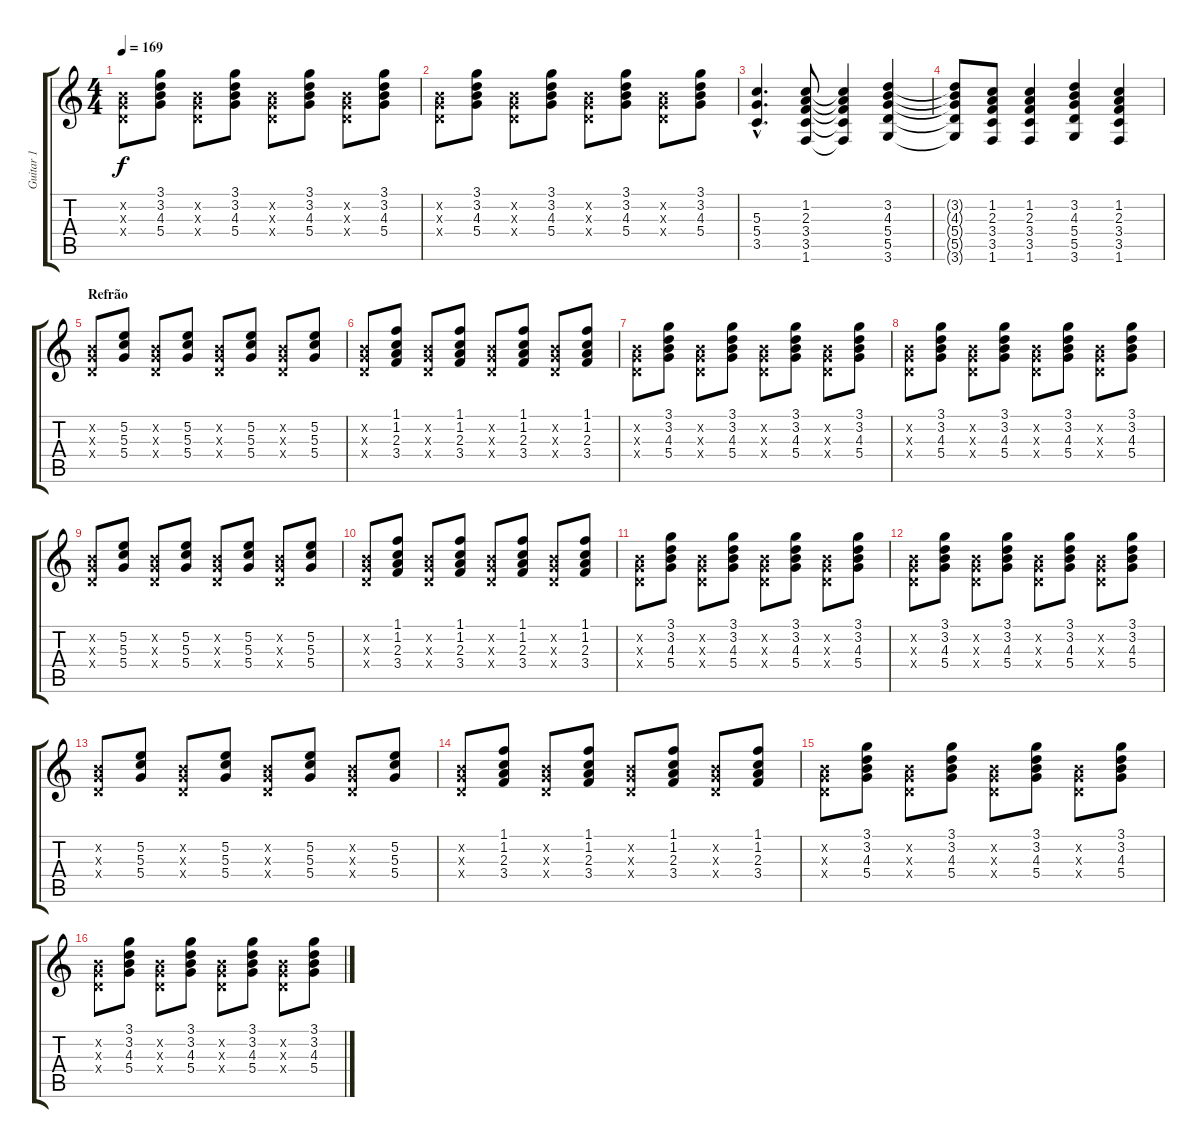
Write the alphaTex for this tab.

\track ("Guitar 1" "Guitar 1") {instrument electricguitarclean}
\staff {score tabs}
\tuning (E4 B3 G3 D3 A2 E2) {hide}
\ts (4 4)
\tempo 169
\clef g2
\ks c
(0.2{x} 0.3{x} 0.4{x}).8{dy f} (3.1 3.2 4.3 5.4).8 (0.2{x} 0.3{x} 0.4{x}).8 (3.1 3.2 4.3 5.4).8 (0.2{x} 0.3{x} 0.4{x}).8 (3.1 3.2 4.3 5.4).8 (0.2{x} 0.3{x} 0.4{x}).8 (3.1 3.2 4.3 5.4).8 |
(0.2{x} 0.3{x} 0.4{x}).8 (3.1 3.2 4.3 5.4).8 (0.2{x} 0.3{x} 0.4{x}).8 (3.1 3.2 4.3 5.4).8 (0.2{x} 0.3{x} 0.4{x}).8 (3.1 3.2 4.3 5.4).8 (0.2{x} 0.3{x} 0.4{x}).8 (3.1 3.2 4.3 5.4).8 |
(5.3{hac} 5.4{hac} 3.5{hac}).4{d} (1.2 2.3 3.4 3.5 1.6).8 (1.2{t} 2.3{t} 3.4{t} 3.5{t} 1.6{t}).4 (3.2 4.3 5.4 5.5 3.6).4 |
(3.2{t} 4.3{t} 5.4{t} 5.5{t} 3.6{t}).8 (1.2 2.3 3.4 3.5 1.6).8 (1.2 2.3 3.4 3.5 1.6).4 (3.2 4.3 5.4 5.5 3.6).4 (1.2 2.3 3.4 3.5 1.6).4 |
\section ("" "Refrão")
(0.2{x} 0.3{x} 0.4{x}).8 (5.2 5.3 5.4).8 (0.2{x} 0.3{x} 0.4{x}).8 (5.2 5.3 5.4).8 (0.2{x} 0.3{x} 0.4{x}).8 (5.2 5.3 5.4).8 (0.2{x} 0.3{x} 0.4{x}).8 (5.2 5.3 5.4).8 |
(0.2{x} 0.3{x} 0.4{x}).8 (1.1 1.2 2.3 3.4).8 (0.2{x} 0.3{x} 0.4{x}).8 (1.1 1.2 2.3 3.4).8 (0.2{x} 0.3{x} 0.4{x}).8 (1.1 1.2 2.3 3.4).8 (0.2{x} 0.3{x} 0.4{x}).8 (1.1 1.2 2.3 3.4).8 |
(0.2{x} 0.3{x} 0.4{x}).8 (3.1 3.2 4.3 5.4).8 (0.2{x} 0.3{x} 0.4{x}).8 (3.1 3.2 4.3 5.4).8 (0.2{x} 0.3{x} 0.4{x}).8 (3.1 3.2 4.3 5.4).8 (0.2{x} 0.3{x} 0.4{x}).8 (3.1 3.2 4.3 5.4).8 |
(0.2{x} 0.3{x} 0.4{x}).8 (3.1 3.2 4.3 5.4).8 (0.2{x} 0.3{x} 0.4{x}).8 (3.1 3.2 4.3 5.4).8 (0.2{x} 0.3{x} 0.4{x}).8 (3.1 3.2 4.3 5.4).8 (0.2{x} 0.3{x} 0.4{x}).8 (3.1 3.2 4.3 5.4).8 |
(0.2{x} 0.3{x} 0.4{x}).8 (5.2 5.3 5.4).8 (0.2{x} 0.3{x} 0.4{x}).8 (5.2 5.3 5.4).8 (0.2{x} 0.3{x} 0.4{x}).8 (5.2 5.3 5.4).8 (0.2{x} 0.3{x} 0.4{x}).8 (5.2 5.3 5.4).8 |
(0.2{x} 0.3{x} 0.4{x}).8 (1.1 1.2 2.3 3.4).8 (0.2{x} 0.3{x} 0.4{x}).8 (1.1 1.2 2.3 3.4).8 (0.2{x} 0.3{x} 0.4{x}).8 (1.1 1.2 2.3 3.4).8 (0.2{x} 0.3{x} 0.4{x}).8 (1.1 1.2 2.3 3.4).8 |
(0.2{x} 0.3{x} 0.4{x}).8 (3.1 3.2 4.3 5.4).8 (0.2{x} 0.3{x} 0.4{x}).8 (3.1 3.2 4.3 5.4).8 (0.2{x} 0.3{x} 0.4{x}).8 (3.1 3.2 4.3 5.4).8 (0.2{x} 0.3{x} 0.4{x}).8 (3.1 3.2 4.3 5.4).8 |
(0.2{x} 0.3{x} 0.4{x}).8 (3.1 3.2 4.3 5.4).8 (0.2{x} 0.3{x} 0.4{x}).8 (3.1 3.2 4.3 5.4).8 (0.2{x} 0.3{x} 0.4{x}).8 (3.1 3.2 4.3 5.4).8 (0.2{x} 0.3{x} 0.4{x}).8 (3.1 3.2 4.3 5.4).8 |
(0.2{x} 0.3{x} 0.4{x}).8 (5.2 5.3 5.4).8 (0.2{x} 0.3{x} 0.4{x}).8 (5.2 5.3 5.4).8 (0.2{x} 0.3{x} 0.4{x}).8 (5.2 5.3 5.4).8 (0.2{x} 0.3{x} 0.4{x}).8 (5.2 5.3 5.4).8 |
(0.2{x} 0.3{x} 0.4{x}).8 (1.1 1.2 2.3 3.4).8 (0.2{x} 0.3{x} 0.4{x}).8 (1.1 1.2 2.3 3.4).8 (0.2{x} 0.3{x} 0.4{x}).8 (1.1 1.2 2.3 3.4).8 (0.2{x} 0.3{x} 0.4{x}).8 (1.1 1.2 2.3 3.4).8 |
(0.2{x} 0.3{x} 0.4{x}).8 (3.1 3.2 4.3 5.4).8 (0.2{x} 0.3{x} 0.4{x}).8 (3.1 3.2 4.3 5.4).8 (0.2{x} 0.3{x} 0.4{x}).8 (3.1 3.2 4.3 5.4).8 (0.2{x} 0.3{x} 0.4{x}).8 (3.1 3.2 4.3 5.4).8 |
(0.2{x} 0.3{x} 0.4{x}).8 (3.1 3.2 4.3 5.4).8 (0.2{x} 0.3{x} 0.4{x}).8 (3.1 3.2 4.3 5.4).8 (0.2{x} 0.3{x} 0.4{x}).8 (3.1 3.2 4.3 5.4).8 (0.2{x} 0.3{x} 0.4{x}).8 (3.1 3.2 4.3 5.4).8
